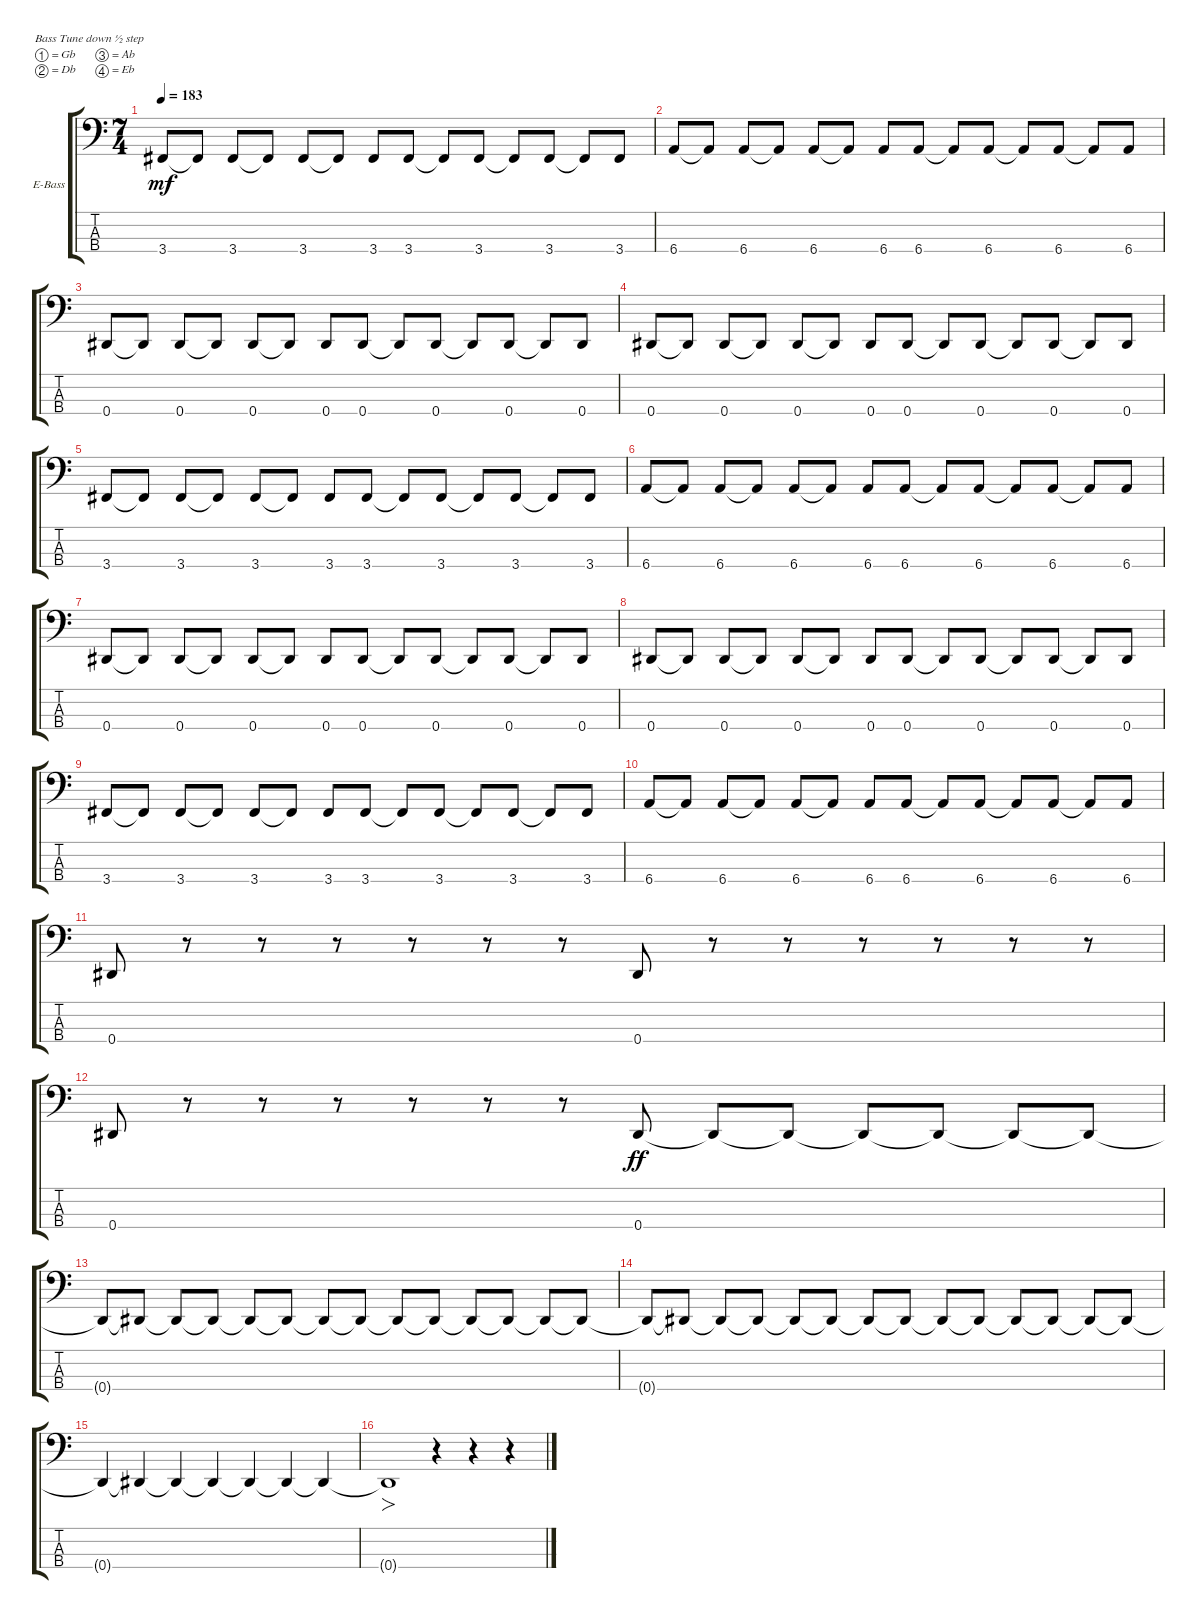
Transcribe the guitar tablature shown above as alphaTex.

\bracketExtendMode groupsimilarinstruments
\firstSystemTrackNameOrientation horizontal
\otherSystemsTrackNameOrientation horizontal
\track ("Electric Bass" "E-Bass") {instrument electricbassfinger}
\staff {score tabs}
\tuning (Gb2 Db2 Ab1 Eb1)
\ts (7 4)
\tempo 183
\clef f4
\ks c
3.4.8{dy mf} 3.4{t}.8 3.4.8 3.4{t}.8 3.4.8 3.4{t}.8 3.4.8 3.4.8 3.4{t}.8 3.4.8 3.4{t}.8 3.4.8 3.4{t}.8 3.4.8 |
6.4.8 6.4{t}.8 6.4.8 6.4{t}.8 6.4.8 6.4{t}.8 6.4.8 6.4.8 6.4{t}.8 6.4.8 6.4{t}.8 6.4.8 6.4{t}.8 6.4.8 |
0.4.8 0.4{t}.8 0.4.8 0.4{t}.8 0.4.8 0.4{t}.8 0.4.8 0.4.8 0.4{t}.8 0.4.8 0.4{t}.8 0.4.8 0.4{t}.8 0.4.8 |
0.4.8 0.4{t}.8 0.4.8 0.4{t}.8 0.4.8 0.4{t}.8 0.4.8 0.4.8 0.4{t}.8 0.4.8 0.4{t}.8 0.4.8 0.4{t}.8 0.4.8 |
3.4.8 3.4{t}.8 3.4.8 3.4{t}.8 3.4.8 3.4{t}.8 3.4.8 3.4.8 3.4{t}.8 3.4.8 3.4{t}.8 3.4.8 3.4{t}.8 3.4.8 |
6.4.8 6.4{t}.8 6.4.8 6.4{t}.8 6.4.8 6.4{t}.8 6.4.8 6.4.8 6.4{t}.8 6.4.8 6.4{t}.8 6.4.8 6.4{t}.8 6.4.8 |
0.4.8 0.4{t}.8 0.4.8 0.4{t}.8 0.4.8 0.4{t}.8 0.4.8 0.4.8 0.4{t}.8 0.4.8 0.4{t}.8 0.4.8 0.4{t}.8 0.4.8 |
0.4.8 0.4{t}.8 0.4.8 0.4{t}.8 0.4.8 0.4{t}.8 0.4.8 0.4.8 0.4{t}.8 0.4.8 0.4{t}.8 0.4.8 0.4{t}.8 0.4.8 |
3.4.8 3.4{t}.8 3.4.8 3.4{t}.8 3.4.8 3.4{t}.8 3.4.8 3.4.8 3.4{t}.8 3.4.8 3.4{t}.8 3.4.8 3.4{t}.8 3.4.8 |
6.4.8 6.4{t}.8 6.4.8 6.4{t}.8 6.4.8 6.4{t}.8 6.4.8 6.4.8 6.4{t}.8 6.4.8 6.4{t}.8 6.4.8 6.4{t}.8 6.4.8 |
0.4.8 r.8 r.8 r.8 r.8 r.8 r.8 0.4.8 r.8 r.8 r.8 r.8 r.8 r.8 |
0.4.8 r.8 r.8 r.8 r.8 r.8 r.8 0.4.8{dy ff} 0.4{t}.8 0.4{t}.8 0.4{t}.8 0.4{t}.8 0.4{t}.8 0.4{t}.8 |
0.4{t}.8 0.4{t}.8 0.4{t}.8 0.4{t}.8 0.4{t}.8 0.4{t}.8 0.4{t}.8 0.4{t}.8 0.4{t}.8 0.4{t}.8 0.4{t}.8 0.4{t}.8 0.4{t}.8 0.4{t}.8 |
0.4{t}.8 0.4{t}.8 0.4{t}.8 0.4{t}.8 0.4{t}.8 0.4{t}.8 0.4{t}.8 0.4{t}.8 0.4{t}.8 0.4{t}.8 0.4{t}.8 0.4{t}.8 0.4{t}.8 0.4{t}.8 |
0.4{t}.4 0.4{t}.4 0.4{t}.4 0.4{t}.4 0.4{t}.4 0.4{t}.4 0.4{t}.4 |
0.4{t}.1{fo} r.4 r.4 r.4
